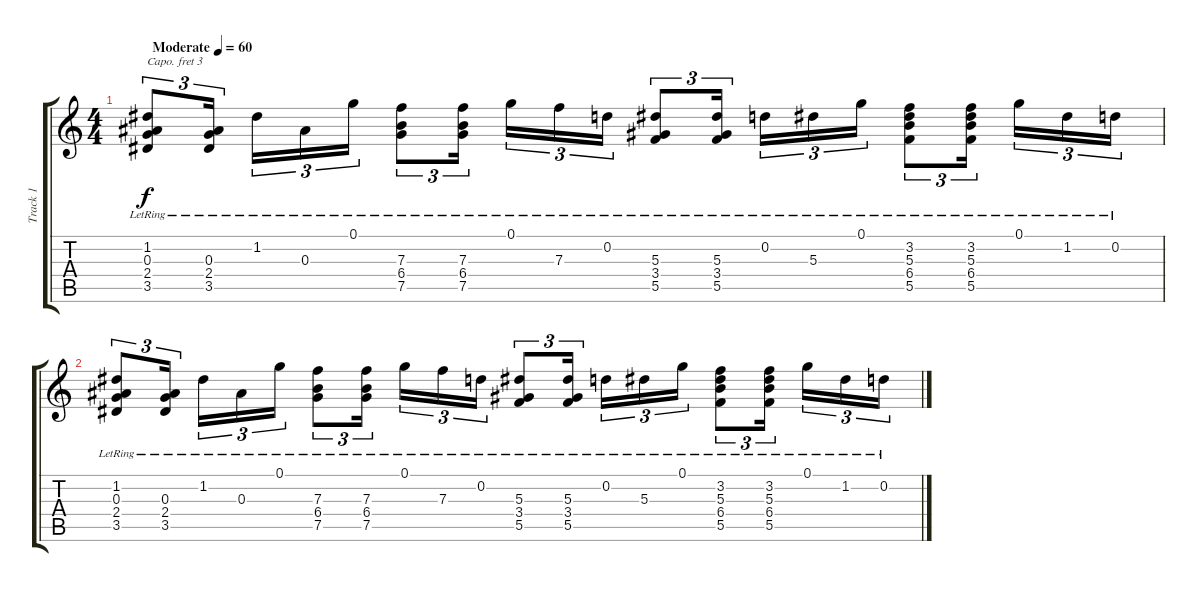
\track ("Track 1" "Track 1") {instrument electricguitarclean}
\staff {score tabs}
\capo 3
\tuning (E4 B3 G3 D3 A2 E2) {hide}
\ts (4 4)
\tempo (60 "Moderate")
\clef g2
\ks c
(1.2{lr} 0.3{lr} 2.4{lr} 3.5{lr}).8{tu (3 2) dy f instrument electricguitarclean} (0.3{lr} 2.4{lr} 3.5{lr}).16{tu (3 2) beam splitsecondary} 1.2{lr}.16{tu (3 2)} 0.3{lr}.16{tu (3 2)} 0.1{lr}.16{tu (3 2)} (7.3{lr} 6.4{lr} 7.5{lr}).8{tu (3 2)} (7.3{lr} 6.4{lr} 7.5{lr}).16{tu (3 2) beam splitsecondary} 0.1{lr}.16{tu (3 2)} 7.3{lr}.16{tu (3 2)} 0.2{lr}.16{tu (3 2)} (5.3{lr} 3.4{lr} 5.5{lr}).8{tu (3 2)} (5.3{lr} 3.4{lr} 5.5{lr}).16{tu (3 2) beam splitsecondary} 0.2{lr}.16{tu (3 2)} 5.3{lr}.16{tu (3 2)} 0.1{lr}.16{tu (3 2)} (3.2{lr} 5.3{lr} 6.4{lr} 5.5{lr}).8{tu (3 2)} (3.2{lr} 5.3{lr} 6.4{lr} 5.5{lr}).16{tu (3 2) beam splitsecondary} 0.1{lr}.16{tu (3 2)} 1.2{lr}.16{tu (3 2)} 0.2{lr}.16{tu (3 2)} |
(1.2{lr} 0.3{lr} 2.4{lr} 3.5{lr}).8{tu (3 2)} (0.3{lr} 2.4{lr} 3.5{lr}).16{tu (3 2) beam splitsecondary} 1.2{lr}.16{tu (3 2)} 0.3{lr}.16{tu (3 2)} 0.1{lr}.16{tu (3 2)} (7.3{lr} 6.4{lr} 7.5{lr}).8{tu (3 2)} (7.3{lr} 6.4{lr} 7.5{lr}).16{tu (3 2) beam splitsecondary} 0.1{lr}.16{tu (3 2)} 7.3{lr}.16{tu (3 2)} 0.2{lr}.16{tu (3 2)} (5.3{lr} 3.4{lr} 5.5{lr}).8{tu (3 2)} (5.3{lr} 3.4{lr} 5.5{lr}).16{tu (3 2) beam splitsecondary} 0.2{lr}.16{tu (3 2)} 5.3{lr}.16{tu (3 2)} 0.1{lr}.16{tu (3 2)} (3.2{lr} 5.3{lr} 6.4{lr} 5.5{lr}).8{tu (3 2)} (3.2{lr} 5.3{lr} 6.4{lr} 5.5{lr}).16{tu (3 2) beam splitsecondary} 0.1{lr}.16{tu (3 2)} 1.2{lr}.16{tu (3 2)} 0.2{lr}.16{tu (3 2)}
